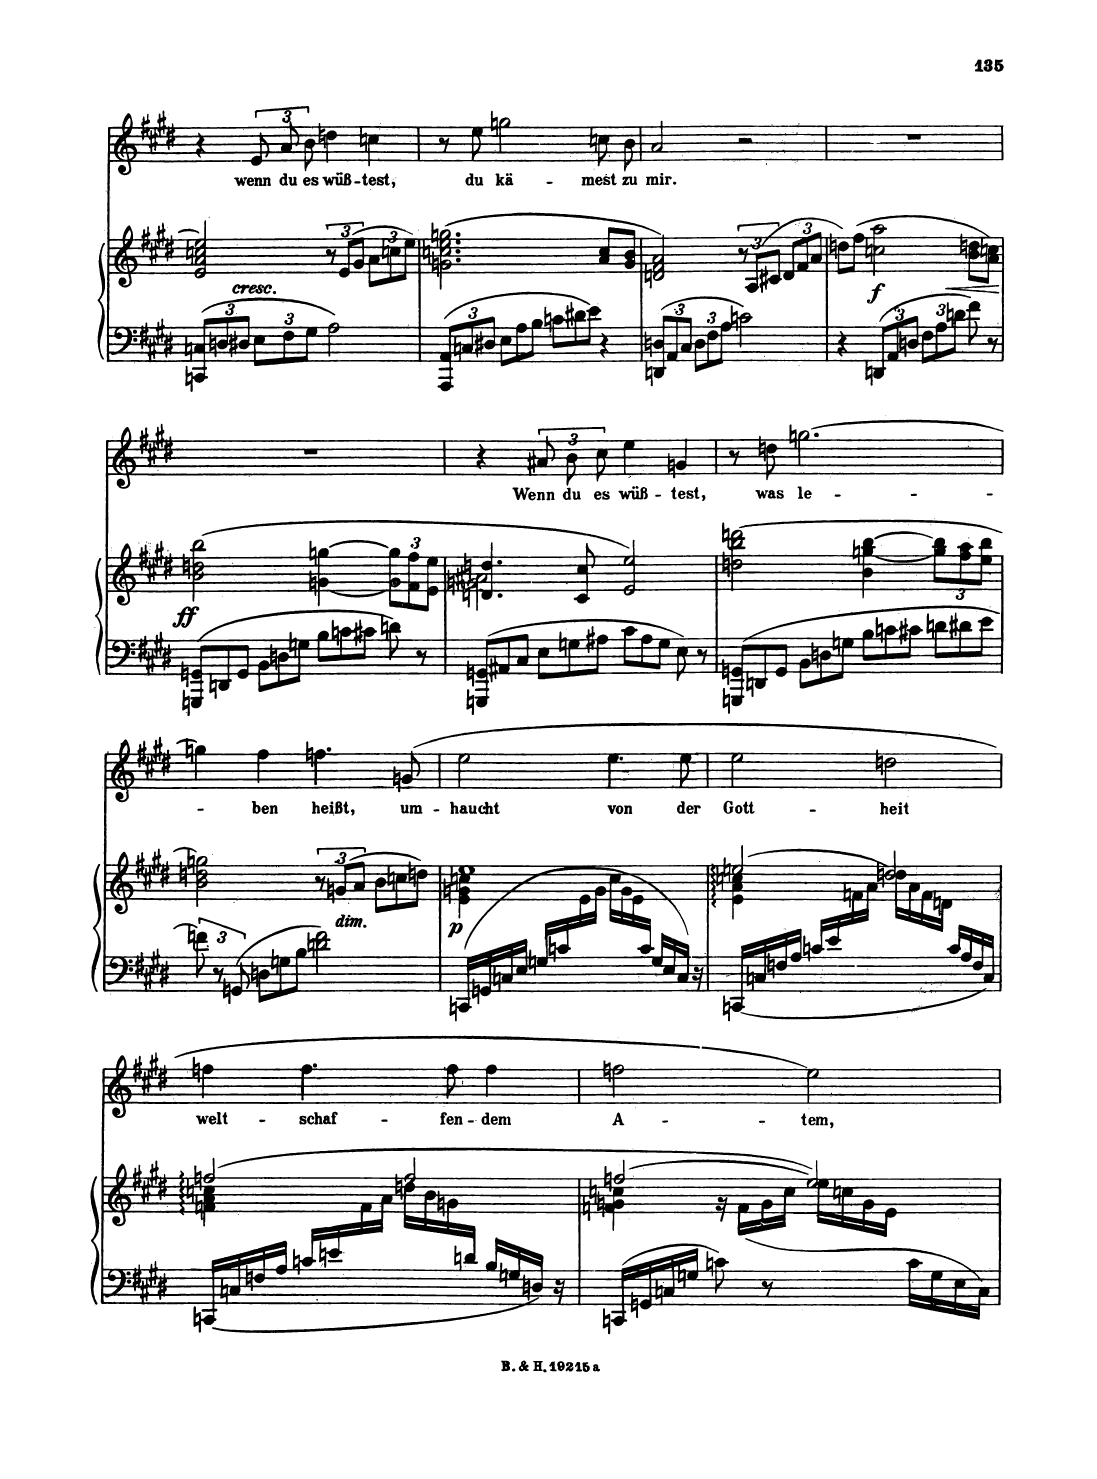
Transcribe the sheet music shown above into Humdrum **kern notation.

**kern	**kern	**dynam	**kern	**text
*part2	*part2	*part2	*part1	*part1
*staff3	*staff2	*staff2/3	*staff1	*staff1
*I"Piano	*	*	*I"Voice	*
*I'Pno	*	*	*	*
*clefF4	*clefG2	*	*clefG2	*
*k[f#c#g#d#]	*k[f#c#g#d#]	*	*k[f#c#g#d#]	*
*M4/4	*M4/4	*	*M4/4	*
*met(c)	*met(c)	*	*met(c)	*
*Xbrackettup	*	*	*	*
=26	=26	=26	=26	=26
12CCn/ 12Cn/L	2e/ 2a/ 2ccn/ 2ee/	.	4r	.
12Dn/	.	.	.	.
12D#X/J	.	.	.	.
*brackettup	*	*	*	*
!LO:TX:a:i:t=cresc.	!	!	!	!
12E\L	.	.	12e/L	wenn
12F#\	.	.	12a/	du
12G#\J	.	.	12b/J	es
2A\	12r	.	4ddn\	wüss-
.	(>12e/L	.	.	.
.	12g#/J	.	.	.
*	*Xbrackettup	*	*	*
.	12b\L	.	4ccn\	-test,
.	12ccn\	.	.	.
.	12ee\J)	.	.	.
=27	=27	=27	=27	=27
*Xbrackettup	*	*	*	*
12AAA/ 12AA/L	(>2.gn\ 2.ccn\ 2.ee\ 2.ggn\	.	8r	.
12Cn/	.	.	.	.
.	.	.	8ee\	du
12D#X/J	.	.	.	.
8E\L	.	.	2ggn\	kä-
8A\	.	.	.	.
8B\J	.	.	.	.
8cn\L	.	.	.	.
8d#X\	8a/ 8cc/L	.	8ccn\L	-mest
8e\J	8g/ 8b/J	.	8b\J	zu
=28	=28	=28	=28	=28
*Xtuplet	*	*	*	*
!LO:TX:a:i:t=sim.	!	!	!	!
12DDn/ 12D#/L	2dn/ 2f#/ 2a/)	.	2a/	mir.
12AA/	.	.	.	.
12C#/J	.	.	.	.
12D#\L	.	.	.	.
12F#\	.	.	.	.
12A\J	.	.	.	.
*	*brackettup	*	*	*
2cn\	12r	.	2r	.
.	(>12A/L	.	.	.
.	12c#X/J	.	.	.
*	*Xbrackettup	*	*	*
.	12d/L	.	.	.
.	12f#/	.	.	.
.	12a/J	.	.	.
=29	=29	=29	=29	=29
4r	8ddn\L)	.	1r	.
.	(8ff#\J	.	.	.
*tuplet	*	*	*	*
!	!	!LO:DY:b	!	!
12DDn/L	2ccn\ 2aa\	f	.	.
12AA/	.	.	.	.
12Dn/J	.	.	.	.
*Xtuplet	*	*	*	*
12F#\L	.	.	.	.
12A\	.	.	.	.
12dn\J	.	.	.	.
!	!	!LO:HP:b	!	!
8f#\	8b\ 8ddn\L	<	.	.
8r	8a\ 8ccn\J)	.	.	.
.	.	[	.	.
=30	=30	=30	=30	=30
!	!	!LO:DY:b	!	!
12GGGn/ 12GGn/L	(2b\ 2ddn\ 2bb\	ff	1r	.
12DDn/	.	.	.	.
12GG/J	.	.	.	.
12BB\L	.	.	.	.
12Dn\	.	.	.	.
12Gn\J	.	.	.	.
12B\L	[4gn\ [4ggn\	.	.	.
12cn\	.	.	.	.
12c#X\J	.	.	.	.
*	*brackettup	*	*	*
8dn\	12g\] 12gg\]L	.	.	.
.	12f#\ 12ff#\	.	.	.
8r	.	.	.	.
.	12e\ 12ee\J	.	.	.
=31	=31	=31	=31	=31
*	*^	*	*	*
12GGGn/ 12GGn/L	4.dn/ 4.ddn/	2gn\ 2a#X\	.	4r	.
12AA#X/	.	.	.	.	.
12C#/J	.	.	.	.	.
12E\L	.	.	.	12a#X\L	Wenn
12Gn\	.	.	.	12b\	du
.	8c#/ 8cc#/	.	.	.	.
12A#X\J	.	.	.	12cc#\J	es
12c#\L	2e/ 2ee/)	2ryy	.	4ee\	wüss-
12A#\	.	.	.	.	.
12G\J	.	.	.	.	.
8E\	.	.	.	4gn/	-test,
8r	.	.	.	.	.
*	*v	*v	*	*	*
=32	=32	=32	=32	=32
12GGGn/ 12GGn/L	(2ddn\ 2bb\ 2dddn\	.	8r	.
12DDn/	.	.	.	.
.	.	.	8ddn\	was
12GG/J	.	.	.	.
12BB\L	.	.	[>2.ggn\	le-
12Dn\	.	.	.	.
12Gn\J	.	.	.	.
12B\L	4b\ [4ggn\ [4bb\	.	.	.
12cn\	.	.	.	.
12c#X\J	.	.	.	.
*	*Xbrackettup	*	*	*
12dn\L	12gg\] 12bb\]L	.	.	.
12d#X\	12ff#\ 12aa\	.	.	.
12e\J	12ee\ 12bb\J	.	.	.
=33	=33	=33	=33	=33
*tuplet	*	*	*	*
*brackettup	*	*	*	*
12fn\	2b\ 2ddn\ 2ggn\)	.	4ggn\]	.
12r	.	.	.	.
12GGn/	.	.	.	.
*Xtuplet	*	*	*	*
12Dn\L	.	.	4ff#\	-ben
12Gn\	.	.	.	.
12B\J	.	.	.	.
*	*brackettup	*	*	*
2dn\ 2f\	12r	.	4.ffn\	heisst
!	!LO:TX:b:i:t=dim.	!	!	!
.	(<12gn/L	.	.	.
.	12a/J	.	.	.
*	*Xtuplet	*	*	*
.	12b\L	.	.	.
.	12ccn\	.	.	.
.	.	.	(8gn/	um-
.	12ddn\J)	.	.	.
=34	=34	=34	=34	=34
*	*^	*	*	*
*	*	*^	*	*	*
!	!	!	!	!LO:DY:a=2	!	!
16CCn/LL	1ee	4e\ 4gn\ 4ccn\	4.ryy	p	2ee\	-haucht
16GGn/	.	.	.	.	.	.
16Cn/	.	.	.	.	.	.
16E/JJ	.	.	.	.	.	.
16Gn/LL	.	2.ryy	.	.	.	.
16cn/	.	.	.	.	.	.
16ryy	.	.	16e\	.	.	.
.	.	.	16g\JJ	.	.	.
.	.	.	16cc\LL	.	4.ee\	von
.	.	.	16g\	.	.	.
.	.	.	16e\	.	.	.
16c/JJ	.	.	4ryy	.	.	.
16G/LL	.	.	.	.	.	.
16E/	.	.	.	.	.	.
16C/JJ	.	.	.	.	8ee\	der
16r	.	.	16ryy	.	.	.
=35	=35	=35	=35	=35	=35	=35
!	!	!	!	!LO:DY:a=2	!	!
16CCn/LL	(2een::/	4e\:: 4a\:: 4ccn\::	4.ryy	p	2ee\	Gott-
16Cn/	.	.	.	.	.	.
16Fn/	.	.	.	.	.	.
16A/JJ	.	.	.	.	.	.
16cn/LL	.	2.ryy	.	.	.	.
16e/	.	.	.	.	.	.
4.ryy	.	.	16fn\	.	.	.
.	.	.	16a\JJ	.	.	.
!	!LO:N:head=open	!	!	!	!	!
.	2ddn/)	.	16dd\LL	.	2ddn\	-heit
.	.	.	16a\	.	.	.
.	.	.	16f\	.	.	.
.	.	.	16dn\JJ	.	.	.
16c/LL	.	.	4ryy	.	.	.
16A/	.	.	.	.	.	.
16F/	.	.	.	.	.	.
16C/JJ	.	.	.	.	.	.
=36	=36	=36	=36	=36	=36	=36
16CCn/LL	(2ffn::/	4fn\:: 4a\:: 4ccn\::	4.ryy	.	4ffn\	welt-
16Cn/	.	.	.	.	.	.
16Fn/	.	.	.	.	.	.
16A/JJ	.	.	.	.	.	.
16cn/LL	.	2.ryy	.	.	4.ff\	-scha-
16en/	.	.	.	.	.	.
16ryy	.	.	16f\	.	.	.
.	.	.	16a\JJ	.	.	.
.	2ff/	.	16ddn\LL	.	.	.
.	.	.	16b\	.	.	.
.	.	.	16gn\	.	8ff\	-fen-
16dn/JJ	.	.	4ryy	.	.	.
16B/LL	.	.	.	.	4ff\	-dem
16Gn/	.	.	.	.	.	.
16Dn/JJ	.	.	.	.	.	.
16r	.	.	16ryy	.	.	.
=37	=37	=37	=37	=37	=37	=37
*^	*	*	*	*	*	*
16CCn/LL	4ryy	(2ffn/	4fn\ 4gn\ 4ccn\	16ryy	.	2ffn\	A-
*	*	*	*v	*v	*	*	*
16GGn/	.	.	.	.	.	.
16Cn/	.	.	.	.	.	.
16Gn/JJ	.	.	.	.	.	.
16r	8cn\	.	2.ryy	.	.	.
*	*	*	*^	*	*	*
4..ryy	.	.	.	(16f\LL	.	.	.
.	8r	.	.	16g#X\	.	.	.
.	.	.	.	16cc#X\JJ	.	.	.
.	2ryy	2ee/))	.	16ee\LL	.	2ee\)	-them
.	.	.	.	16ccn\	.	.	.
.	.	.	.	16g#\	.	.	.
.	.	.	.	16e\JJ	.	.	.
16c\LL	.	.	.	4ryy	.	.	.
16G\	.	.	.	.	.	.	.
16E\	.	.	.	.	.	.	.
16C\JJ)	.	.	.	.	.	.	.
*v	*v	*	*	*	*	*	*
*	*v	*v	*v	*	*	*
=	=	=	=	=
*-	*-	*-	*-	*-
